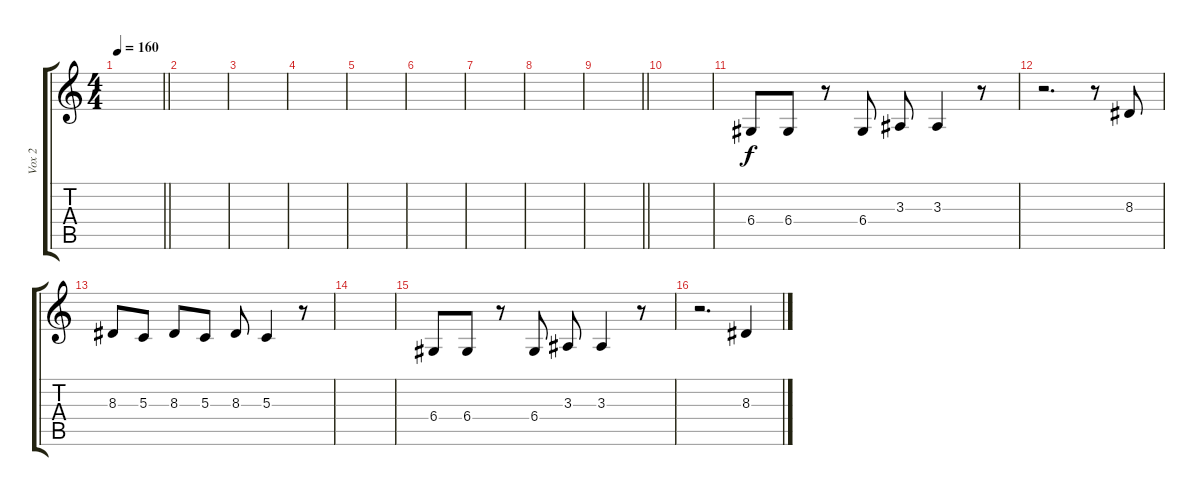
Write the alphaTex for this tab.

\track ("Vox 2" "Vox 2") {instrument viola}
\staff {score tabs}
\tuning (E4 B3 G3 D3 A2 E2) {hide}
\ts (4 4)
\tempo 160
\clef g2
\barLineRight lightlight
\ks c
|
\section ("" " ")
|
|
|
|
|
|
|
\barLineRight lightlight
|
\section ("" " ")
|
6.4.8 6.4.8 r.8 6.4.8 3.3.8 3.3.4 r.8 |
r.2{d} r.8 8.3.8 |
8.3.8 5.3.8 8.3.8 5.3.8 8.3.8 5.3.4 r.8 |
|
6.4.8 6.4.8 r.8 6.4.8 3.3.8 3.3.4 r.8 |
r.2{d} 8.3.4
